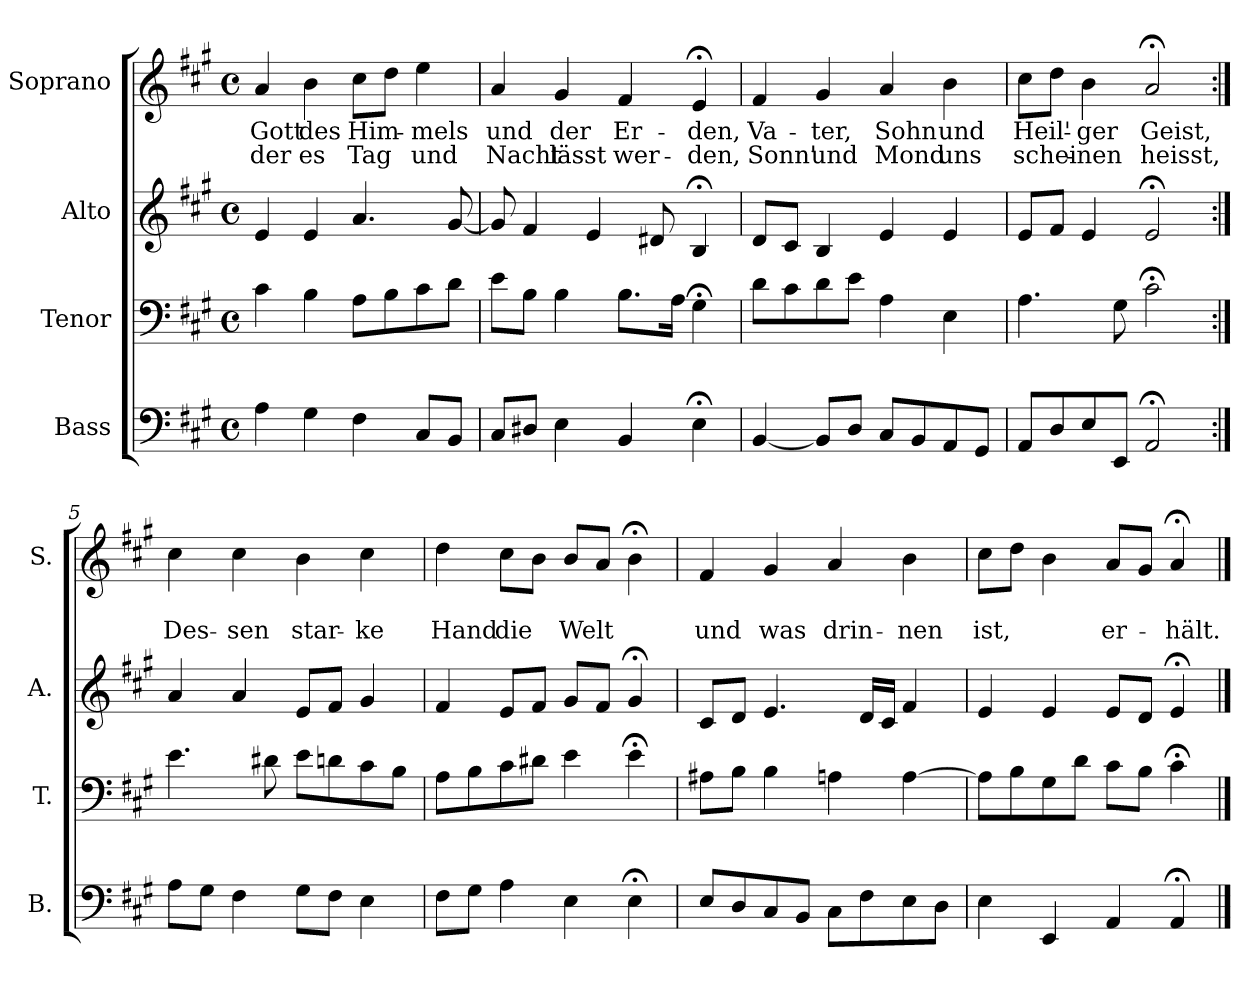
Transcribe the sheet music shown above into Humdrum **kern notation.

**kern	**kern	**kern	**kern	**text	**text
*part4	*part3	*part2	*part1	*part1	*part1
*staff4	*staff3	*staff2	*staff1	*staff1	*staff1
*I"Bass	*I"Tenor	*I"Alto	*I"Soprano	*	*
*I'B.	*I'T.	*I'A.	*I'S.	*	*
*clefF4	*clefF4	*clefG2	*clefG2	*	*
*k[f#c#g#]	*k[f#c#g#]	*k[f#c#g#]	*k[f#c#g#]	*	*
*A:	*A:	*A:	*A:	*	*
*M4/4	*M4/4	*M4/4	*M4/4	*	*
*met(c)	*met(c)	*met(c)	*met(c)	*	*
=1	=1	=1	=1	=1	=1
4A\	4c#\	4e/	4a/	Gott	der
4G#\	4B\	4e/	4b\	des	es
4F#\	8A\L	4.a/	8cc#\L	Him-	Tag
.	8B\	.	8dd\J	.	.
8C#/L	8c#\	.	4ee\	-mels	und
8BB/J	8d\J	[8g#/	.	.	.
=2	=2	=2	=2	=2	=2
8C#/L	8e\L	8g#/]	4a/	und	Nacht
8D#X/J	8B\J	4f#/	.	.	.
4E\	4B\	.	4g#/	der	lässt
.	.	4e/	.	.	.
4BB/	8.B\L	.	4f#/	Er-	wer-
.	.	8d#X/	.	.	.
.	16A\Jk	.	.	.	.
4E;<\	4G#;<\	4B;</	4e;</	-den,	-den,
=3	=3	=3	=3	=3	=3
[4BB/	8d\L	8d/L	4f#/	Va-	Sonn'
.	8c#\	8c#/J	.	.	.
8BB/L]	8d\	4B/	4g#/	-ter,	und
8D/J	8e\J	.	.	.	.
8C#/L	4A\	4e/	4a/	Sohn	Mond
8BB/	.	.	.	.	.
8AA/	4E\	4e/	4b\	und	uns
8GG#/J	.	.	.	.	.
=4	=4	=4	=4	=4	=4
8AA/L	4.A\	8e/L	8cc#\L	Heil'-	schei-
8D/	.	8f#/J	8dd\J	.	.
8E/	.	4e/	4b\	-ger	-nen
8EE/J	8G#\	.	.	.	.
2AA;</	2c#;<\	2e;</	2a;</	Geist,	heisst,
!!LO:LB:g=z
=5:|!	=5:|!	=5:|!	=5:|!	=5:|!	=5:|!
8A\L	4.e\	4a/	4cc#\	.	Des-
8G#\J	.	.	.	.	.
4F#\	.	4a/	4cc#\	.	-sen
.	8d#X\	.	.	.	.
8G#\L	8e\L	8e/L	4b\	.	star-
8F#\J	8dn\	8f#/J	.	.	.
4E\	8c#\	4g#/	4cc#\	.	-ke
.	8B\J	.	.	.	.
=6	=6	=6	=6	=6	=6
8F#\L	8A\L	4f#/	4dd\	.	Hand
8G#\J	8B\	.	.	.	.
4A\	8c#\	8e/L	8cc#\L	.	die
.	8d#X\J	8f#/J	8b\J	.	.
4E\	4e\	8g#/L	8b/L	.	Welt
.	.	8f#/J	8a/J	.	.
4E;<\	4e;<\	4g#;</	4b;<\	.	.
=7	=7	=7	=7	=7	=7
8E/L	8A#X\L	8c#/L	4f#/	.	und
8D/	8B\J	8d/J	.	.	.
8C#/	4B\	4.e/	4g#/	.	was
8BB/J	.	.	.	.	.
8C#\L	4An\	.	4a/	.	drin-
8F#\	.	16d/LL	.	.	.
.	.	16c#/JJ	.	.	.
8E\	[4A\	4f#/	4b\	.	-nen
8D\J	.	.	.	.	.
=8	=8	=8	=8	=8	=8
4E\	8A\L]	4e/	8cc#\L	.	ist,
.	8B\	.	8dd\J	.	.
4EE/	8G#\	4e/	4b\	.	.
.	8d\J	.	.	.	.
4AA/	8c#\L	8e/L	8a/L	.	er-
.	8B\J	8d/J	8g#/J	.	.
4AA;</	4c#;<\	4e;</	4a;</	.	-hält.
==	==	==	==	==	==
*-	*-	*-	*-	*-	*-
